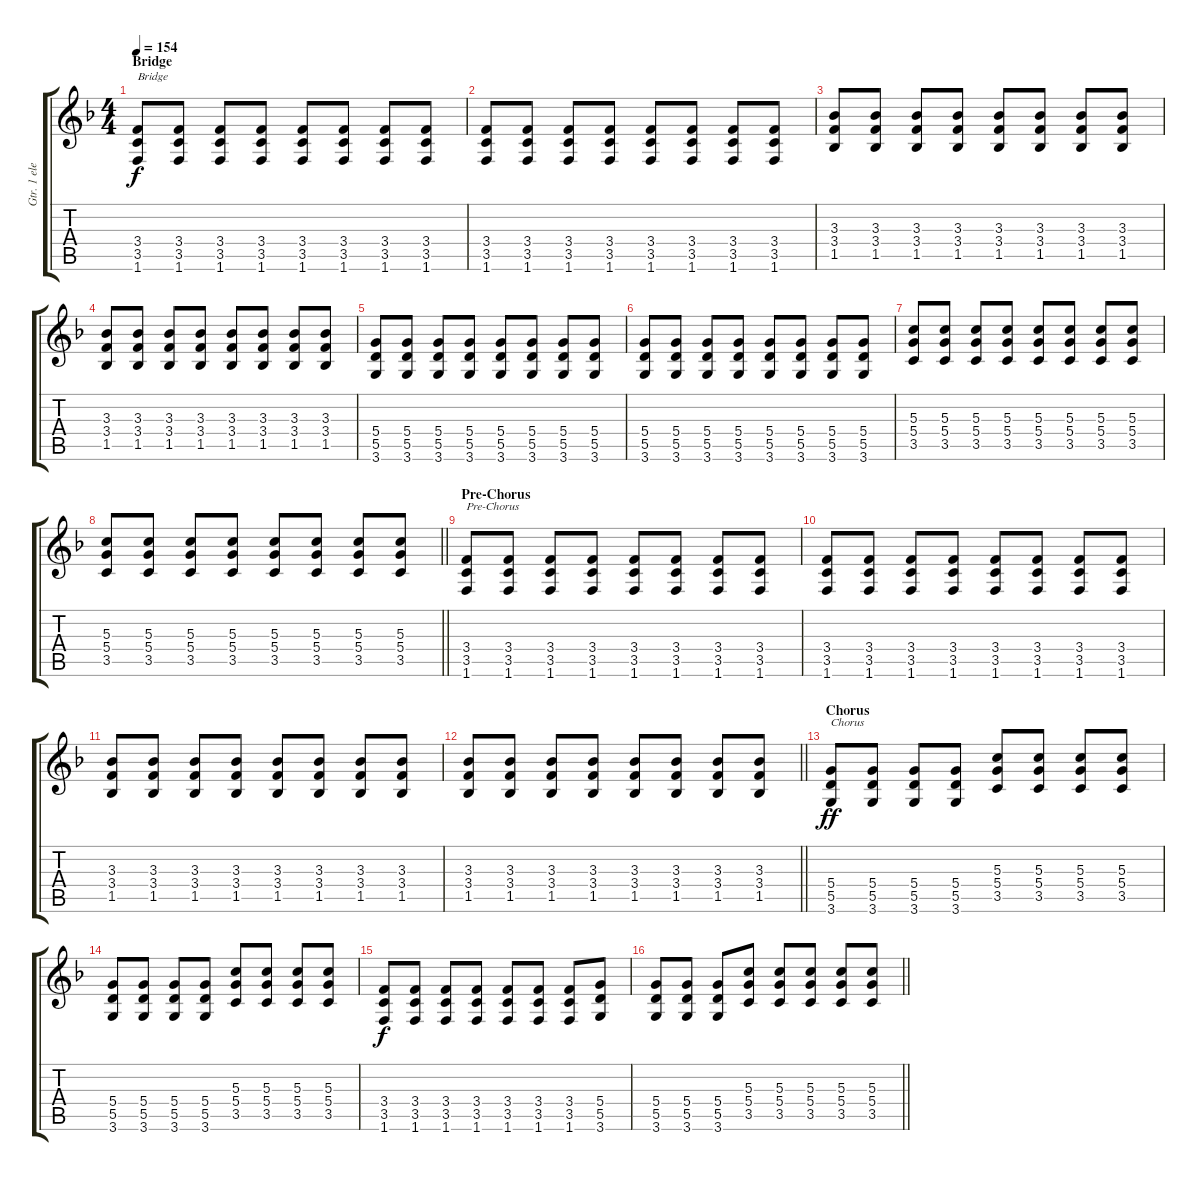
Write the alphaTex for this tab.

\track ("Gtr. 1 elec. w/heavy dist." "Gtr. 1 ele") {instrument distortionguitar}
\staff {score tabs}
\tuning (E4 B3 G3 D3 A2 E2) {hide}
\ts (4 4)
\section ("" "Bridge")
\tempo 154
\clef g2
\ks f
(3.4 3.5 1.6).8{txt "Bridge" dy f} (3.4 3.5 1.6).8 (3.4 3.5 1.6).8 (3.4 3.5 1.6).8 (3.4 3.5 1.6).8 (3.4 3.5 1.6).8 (3.4 3.5 1.6).8 (3.4 3.5 1.6).8 |
(3.4 3.5 1.6).8 (3.4 3.5 1.6).8 (3.4 3.5 1.6).8 (3.4 3.5 1.6).8 (3.4 3.5 1.6).8 (3.4 3.5 1.6).8 (3.4 3.5 1.6).8 (3.4 3.5 1.6).8 |
(3.3 3.4 1.5).8 (3.3 3.4 1.5).8 (3.3 3.4 1.5).8 (3.3 3.4 1.5).8 (3.3 3.4 1.5).8 (3.3 3.4 1.5).8 (3.3 3.4 1.5).8 (3.3 3.4 1.5).8 |
(3.3 3.4 1.5).8 (3.3 3.4 1.5).8 (3.3 3.4 1.5).8 (3.3 3.4 1.5).8 (3.3 3.4 1.5).8 (3.3 3.4 1.5).8 (3.3 3.4 1.5).8 (3.3 3.4 1.5).8 |
(5.4 5.5 3.6).8 (5.4 5.5 3.6).8 (5.4 5.5 3.6).8 (5.4 5.5 3.6).8 (5.4 5.5 3.6).8 (5.4 5.5 3.6).8 (5.4 5.5 3.6).8 (5.4 5.5 3.6).8 |
(5.4 5.5 3.6).8 (5.4 5.5 3.6).8 (5.4 5.5 3.6).8 (5.4 5.5 3.6).8 (5.4 5.5 3.6).8 (5.4 5.5 3.6).8 (5.4 5.5 3.6).8 (5.4 5.5 3.6).8 |
(5.3 5.4 3.5).8 (5.3 5.4 3.5).8 (5.3 5.4 3.5).8 (5.3 5.4 3.5).8 (5.3 5.4 3.5).8 (5.3 5.4 3.5).8 (5.3 5.4 3.5).8 (5.3 5.4 3.5).8 |
\barLineRight lightlight
(5.3 5.4 3.5).8 (5.3 5.4 3.5).8 (5.3 5.4 3.5).8 (5.3 5.4 3.5).8 (5.3 5.4 3.5).8 (5.3 5.4 3.5).8 (5.3 5.4 3.5).8 (5.3 5.4 3.5).8 |
\section ("" "Pre-Chorus")
(3.4 3.5 1.6).8{txt "Pre-Chorus"} (3.4 3.5 1.6).8 (3.4 3.5 1.6).8 (3.4 3.5 1.6).8 (3.4 3.5 1.6).8 (3.4 3.5 1.6).8 (3.4 3.5 1.6).8 (3.4 3.5 1.6).8 |
(3.4 3.5 1.6).8 (3.4 3.5 1.6).8 (3.4 3.5 1.6).8 (3.4 3.5 1.6).8 (3.4 3.5 1.6).8 (3.4 3.5 1.6).8 (3.4 3.5 1.6).8 (3.4 3.5 1.6).8 |
(3.3 3.4 1.5).8 (3.3 3.4 1.5).8 (3.3 3.4 1.5).8 (3.3 3.4 1.5).8 (3.3 3.4 1.5).8 (3.3 3.4 1.5).8 (3.3 3.4 1.5).8 (3.3 3.4 1.5).8 |
\barLineRight lightlight
(3.3 3.4 1.5).8 (3.3 3.4 1.5).8 (3.3 3.4 1.5).8 (3.3 3.4 1.5).8 (3.3 3.4 1.5).8 (3.3 3.4 1.5).8 (3.3 3.4 1.5).8 (3.3 3.4 1.5).8 |
\section ("" "Chorus")
(5.4 5.5 3.6).8{txt "Chorus" dy ff} (5.4 5.5 3.6).8 (5.4 5.5 3.6).8 (5.4 5.5 3.6).8 (5.3 5.4 3.5).8 (5.3 5.4 3.5).8 (5.3 5.4 3.5).8 (5.3 5.4 3.5).8 |
(5.4 5.5 3.6).8 (5.4 5.5 3.6).8 (5.4 5.5 3.6).8 (5.4 5.5 3.6).8 (5.3 5.4 3.5).8 (5.3 5.4 3.5).8 (5.3 5.4 3.5).8 (5.3 5.4 3.5).8 |
(3.4 3.5 1.6).8{dy f} (3.4 3.5 1.6).8 (3.4 3.5 1.6).8 (3.4 3.5 1.6).8 (3.4 3.5 1.6).8 (3.4 3.5 1.6).8 (3.4 3.5 1.6).8 (5.4 5.5 3.6).8 |
\barLineRight lightlight
(5.4 5.5 3.6).8 (5.4 5.5 3.6).8 (5.4 5.5 3.6).8 (5.3 5.4 3.5).8 (5.3 5.4 3.5).8 (5.3 5.4 3.5).8 (5.3 5.4 3.5).8 (5.3 5.4 3.5).8
